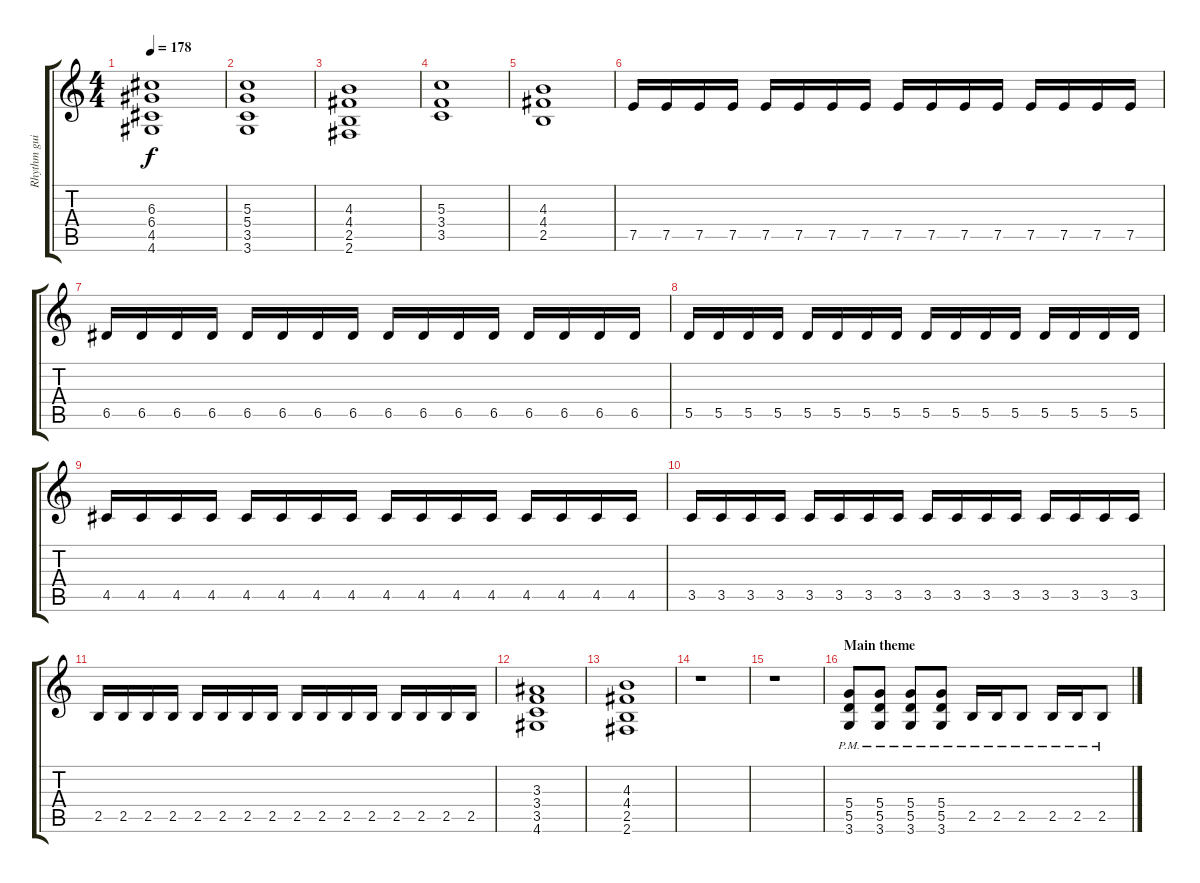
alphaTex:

\track ("Rhythm guitar right" "Rhythm gui") {instrument overdrivenguitar}
\staff {score tabs}
\tuning (E4 B3 G3 D3 A2 E2) {hide}
\ts (4 4)
\tempo 178
\clef g2
\ks c
(6.3 6.4 4.5 4.6).1{dy f} |
(5.3 5.4 3.5 3.6).1 |
(4.3 4.4 2.5 2.6).1 |
(5.3 3.4 3.5).1 |
(4.3 4.4 2.5).1 |
7.5.16 7.5.16 7.5.16 7.5.16 7.5.16 7.5.16 7.5.16 7.5.16 7.5.16 7.5.16 7.5.16 7.5.16 7.5.16 7.5.16 7.5.16 7.5.16 |
6.5.16 6.5.16 6.5.16 6.5.16 6.5.16 6.5.16 6.5.16 6.5.16 6.5.16 6.5.16 6.5.16 6.5.16 6.5.16 6.5.16 6.5.16 6.5.16 |
5.5.16 5.5.16 5.5.16 5.5.16 5.5.16 5.5.16 5.5.16 5.5.16 5.5.16 5.5.16 5.5.16 5.5.16 5.5.16 5.5.16 5.5.16 5.5.16 |
4.5.16 4.5.16 4.5.16 4.5.16 4.5.16 4.5.16 4.5.16 4.5.16 4.5.16 4.5.16 4.5.16 4.5.16 4.5.16 4.5.16 4.5.16 4.5.16 |
3.5.16 3.5.16 3.5.16 3.5.16 3.5.16 3.5.16 3.5.16 3.5.16 3.5.16 3.5.16 3.5.16 3.5.16 3.5.16 3.5.16 3.5.16 3.5.16 |
2.5.16 2.5.16 2.5.16 2.5.16 2.5.16 2.5.16 2.5.16 2.5.16 2.5.16 2.5.16 2.5.16 2.5.16 2.5.16 2.5.16 2.5.16 2.5.16 |
(3.3 3.4 3.5 4.6).1 |
(4.3 4.4 2.5 2.6).1 |
r.1 |
r.1 |
\section ("" "Main theme")
(5.4{pm} 5.5{pm} 3.6{pm}).8 (5.4{pm} 5.5{pm} 3.6{pm}).8 (5.4{pm} 5.5{pm} 3.6{pm}).8 (5.4{pm} 5.5{pm} 3.6{pm}).8 2.5{pm}.16 2.5{pm}.16 2.5{pm}.8 2.5{pm}.16 2.5{pm}.16 2.5{pm}.8
